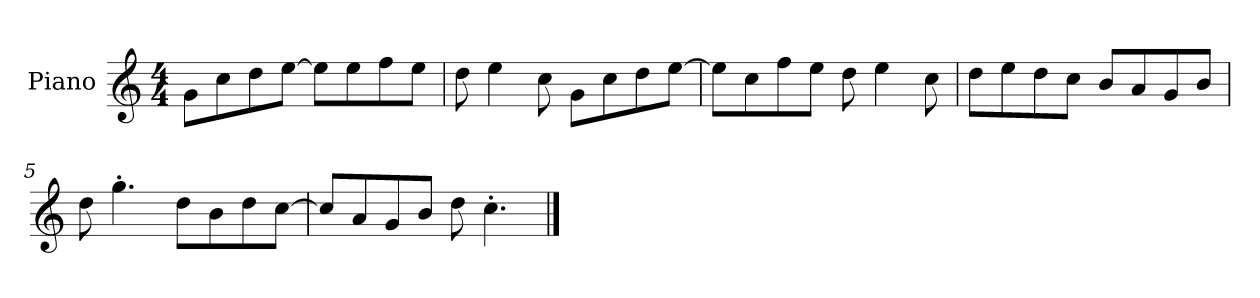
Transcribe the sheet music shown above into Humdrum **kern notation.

**kern
*part1
*staff1
*I"Piano
*I'P-no
*clefG2
*k[]
*M4/4
*MM90
=1
8g\L
8cc\
8dd\
[8ee\J
8ee\L]
8ee\
8ff\
8ee\J
=2
8dd\
4ee\
8cc\
8g\L
8cc\
8dd\
[8ee\J
=3
8ee\L]
8cc\
8ff\
8ee\J
8dd\
4ee\
8cc\
=4
8dd\L
8ee\
8dd\
8cc\J
8b/L
8a/
8g/
8b/J
=5
8dd\
4.gg'\
8dd\L
8b\
8dd\
[8cc\J
!!LO:LB:g=z
=6
8cc/L]
8a/
8g/
8b/J
8dd\
4.cc'\
==
*-
